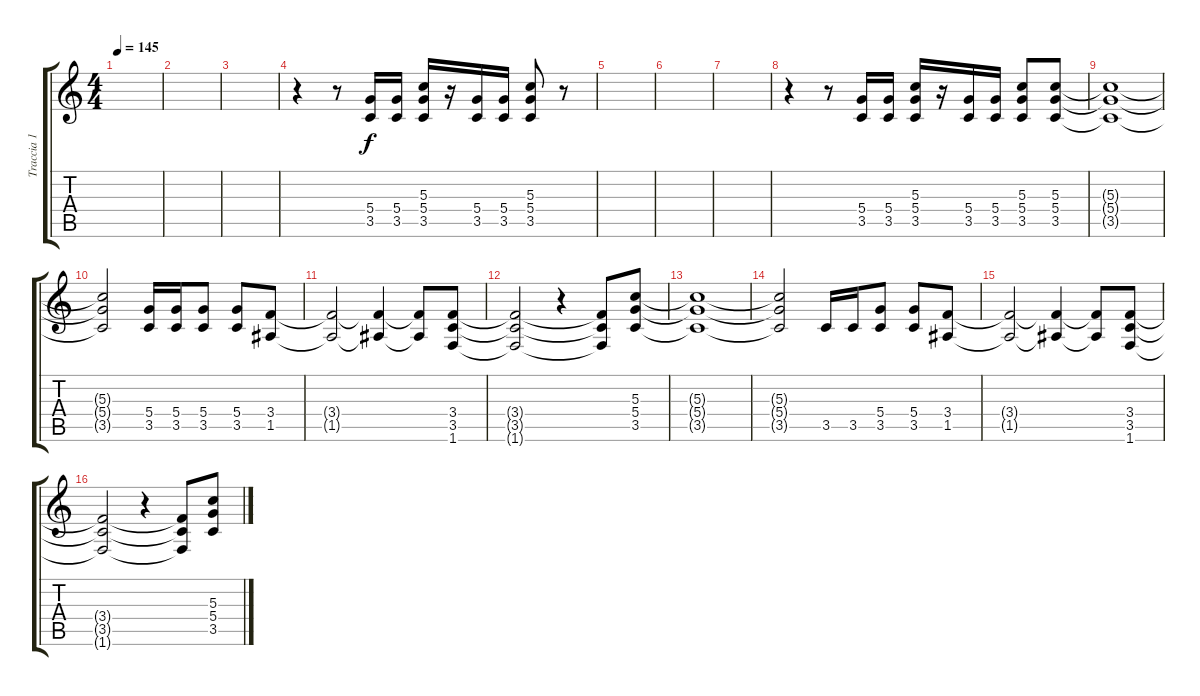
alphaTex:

\track ("Traccia 1" "Traccia 1") {instrument distortionguitar}
\staff {score tabs}
\tuning (E4 B3 G3 D3 A2 E2) {hide}
\ts (4 4)
\tempo 145
\clef g2
\ks c
|
|
|
r.4 r.8 (5.4 3.5).16 (5.4 3.5).16 (5.3 5.4 3.5).16 r.16 (5.4 3.5).16 (5.4 3.5).16 (5.3 5.4 3.5).8 r.8 |
|
|
|
r.4 r.8 (5.4 3.5).16 (5.4 3.5).16 (5.3 5.4 3.5).16 r.16 (5.4 3.5).16 (5.4 3.5).16 (5.3 5.4 3.5).8 (5.3 5.4 3.5).8 |
(5.3{t} 5.4{t} 3.5{t}).1 |
(5.3{t} 5.4{t} 3.5{t}).2 (5.4 3.5).16 (5.4 3.5).16 (5.4 3.5).8 (5.4 3.5).8 (3.4 1.5).8 |
(3.4{t} 1.5{t}).2 (3.4{t} 1.5{t}).4 (3.4{t} 1.5{t}).8 (3.4 3.5 1.6).8 |
(3.4{t} 3.5{t} 1.6{t}).2 r.4 (3.4{t} 3.5{t} 1.6{t}).8 (5.3 5.4 3.5).8 |
(5.3{t} 5.4{t} 3.5{t}).1 |
(5.3{t} 5.4{t} 3.5{t}).2 3.5.16 3.5.16 (5.4 3.5).8 (5.4 3.5).8 (3.4 1.5).8 |
(3.4{t} 1.5{t}).2 (3.4{t} 1.5{t}).4 (3.4{t} 1.5{t}).8 (3.4 3.5 1.6).8 |
(3.4{t} 3.5{t} 1.6{t}).2 r.4 (3.4{t} 3.5{t} 1.6{t}).8 (5.3 5.4 3.5).8
